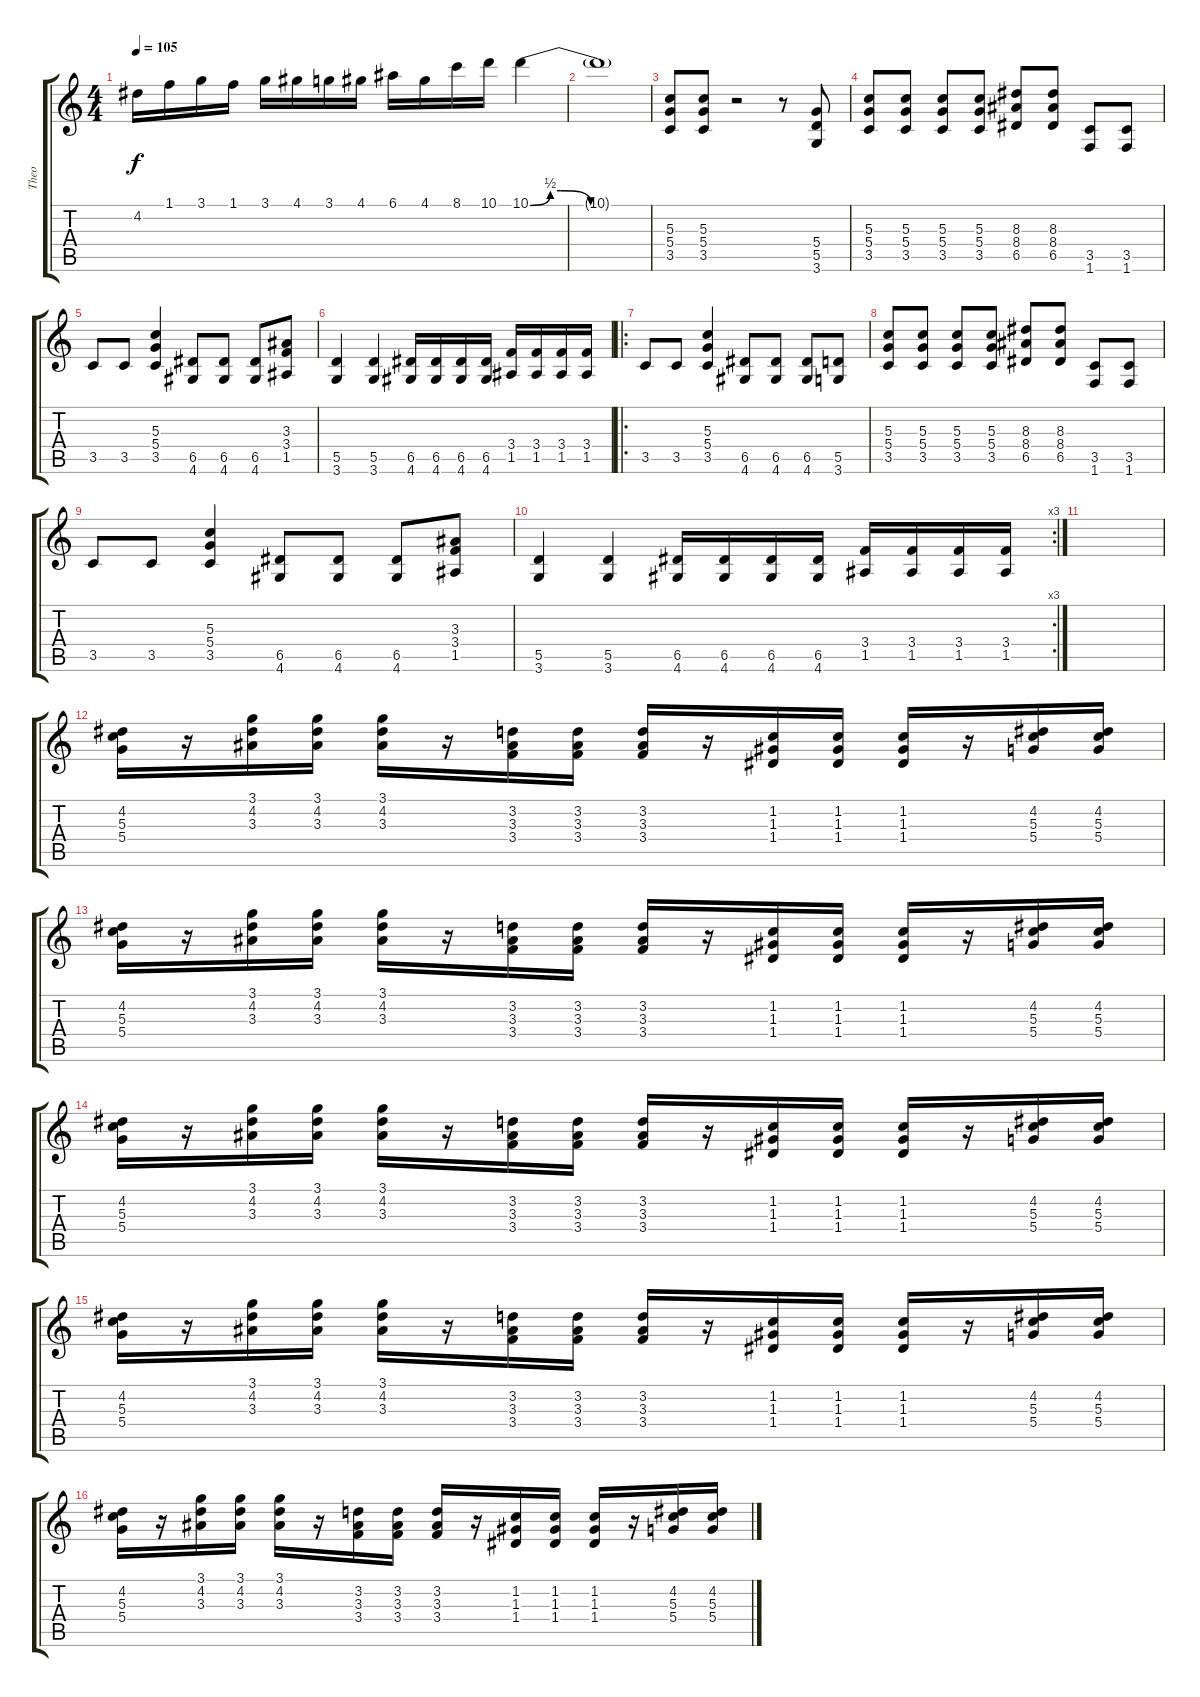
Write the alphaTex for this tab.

\track ("Theo" "Theo") {instrument overdrivenguitar}
\staff {score tabs}
\tuning (E4 B3 G3 D3 A2 E2) {hide}
\ts (4 4)
\tempo 105
\clef g2
\ks c
4.2.16{dy f} 1.1.16 3.1.16 1.1.16 3.1.16 4.1.16 3.1.16 4.1.16 6.1.16 4.1.16 8.1.16 10.1.16 10.1{be (custom 0 0 10 2 15 2 30 0 60 0)}.4 |
10.1{t}.1 |
(5.3 5.4 3.5).8{volume 13} (5.3 5.4 3.5).8 r.2 r.8 (5.4 5.5 3.6).8 |
(5.3 5.4 3.5).8 (5.3 5.4 3.5).8 (5.3 5.4 3.5).8 (5.3 5.4 3.5).8 (8.3 8.4 6.5).8 (8.3 8.4 6.5).8 (3.5 1.6).8 (3.5 1.6).8 |
3.5.8 3.5.8 (5.3 5.4 3.5).4 (6.5 4.6).8 (6.5 4.6).8 (6.5 4.6).8 (3.3 3.4 1.5).8 |
(5.5 3.6).4 (5.5 3.6).4 (6.5 4.6).16 (6.5 4.6).16 (6.5 4.6).16 (6.5 4.6).16 (3.4 1.5).16 (3.4 1.5).16 (3.4 1.5).16 (3.4 1.5).16 |
\ro
3.5.8 3.5.8 (5.3 5.4 3.5).4 (6.5 4.6).8 (6.5 4.6).8 (6.5 4.6).8 (5.5 3.6).8 |
(5.3 5.4 3.5).8 (5.3 5.4 3.5).8 (5.3 5.4 3.5).8 (5.3 5.4 3.5).8 (8.3 8.4 6.5).8 (8.3 8.4 6.5).8 (3.5 1.6).8 (3.5 1.6).8 |
3.5.8 3.5.8 (5.3 5.4 3.5).4 (6.5 4.6).8 (6.5 4.6).8 (6.5 4.6).8 (3.3 3.4 1.5).8 |
\rc 3
(5.5 3.6).4 (5.5 3.6).4 (6.5 4.6).16 (6.5 4.6).16 (6.5 4.6).16 (6.5 4.6).16 (3.4 1.5).16 (3.4 1.5).16 (3.4 1.5).16 (3.4 1.5).16 |
|
(4.2 5.3 5.4).16{volume 16} r.16 (3.1 4.2 3.3).16 (3.1 4.2 3.3).16 (3.1 4.2 3.3).16 r.16 (3.2 3.3 3.4).16 (3.2 3.3 3.4).16 (3.2 3.3 3.4).16 r.16 (1.2 1.3 1.4).16 (1.2 1.3 1.4).16 (1.2 1.3 1.4).16 r.16 (4.2 5.3 5.4).16 (4.2 5.3 5.4).16 |
(4.2 5.3 5.4).16{volume 16} r.16 (3.1 4.2 3.3).16 (3.1 4.2 3.3).16 (3.1 4.2 3.3).16 r.16 (3.2 3.3 3.4).16 (3.2 3.3 3.4).16 (3.2 3.3 3.4).16 r.16 (1.2 1.3 1.4).16 (1.2 1.3 1.4).16 (1.2 1.3 1.4).16 r.16 (4.2 5.3 5.4).16 (4.2 5.3 5.4).16 |
(4.2 5.3 5.4).16{volume 16} r.16 (3.1 4.2 3.3).16 (3.1 4.2 3.3).16 (3.1 4.2 3.3).16 r.16 (3.2 3.3 3.4).16 (3.2 3.3 3.4).16 (3.2 3.3 3.4).16 r.16 (1.2 1.3 1.4).16 (1.2 1.3 1.4).16 (1.2 1.3 1.4).16 r.16 (4.2 5.3 5.4).16 (4.2 5.3 5.4).16 |
(4.2 5.3 5.4).16{volume 16} r.16 (3.1 4.2 3.3).16 (3.1 4.2 3.3).16 (3.1 4.2 3.3).16 r.16 (3.2 3.3 3.4).16 (3.2 3.3 3.4).16 (3.2 3.3 3.4).16 r.16 (1.2 1.3 1.4).16 (1.2 1.3 1.4).16 (1.2 1.3 1.4).16 r.16 (4.2 5.3 5.4).16 (4.2 5.3 5.4).16 |
(4.2 5.3 5.4).16{volume 16} r.16 (3.1 4.2 3.3).16 (3.1 4.2 3.3).16 (3.1 4.2 3.3).16 r.16 (3.2 3.3 3.4).16 (3.2 3.3 3.4).16 (3.2 3.3 3.4).16 r.16 (1.2 1.3 1.4).16 (1.2 1.3 1.4).16 (1.2 1.3 1.4).16 r.16 (4.2 5.3 5.4).16 (4.2 5.3 5.4).16
